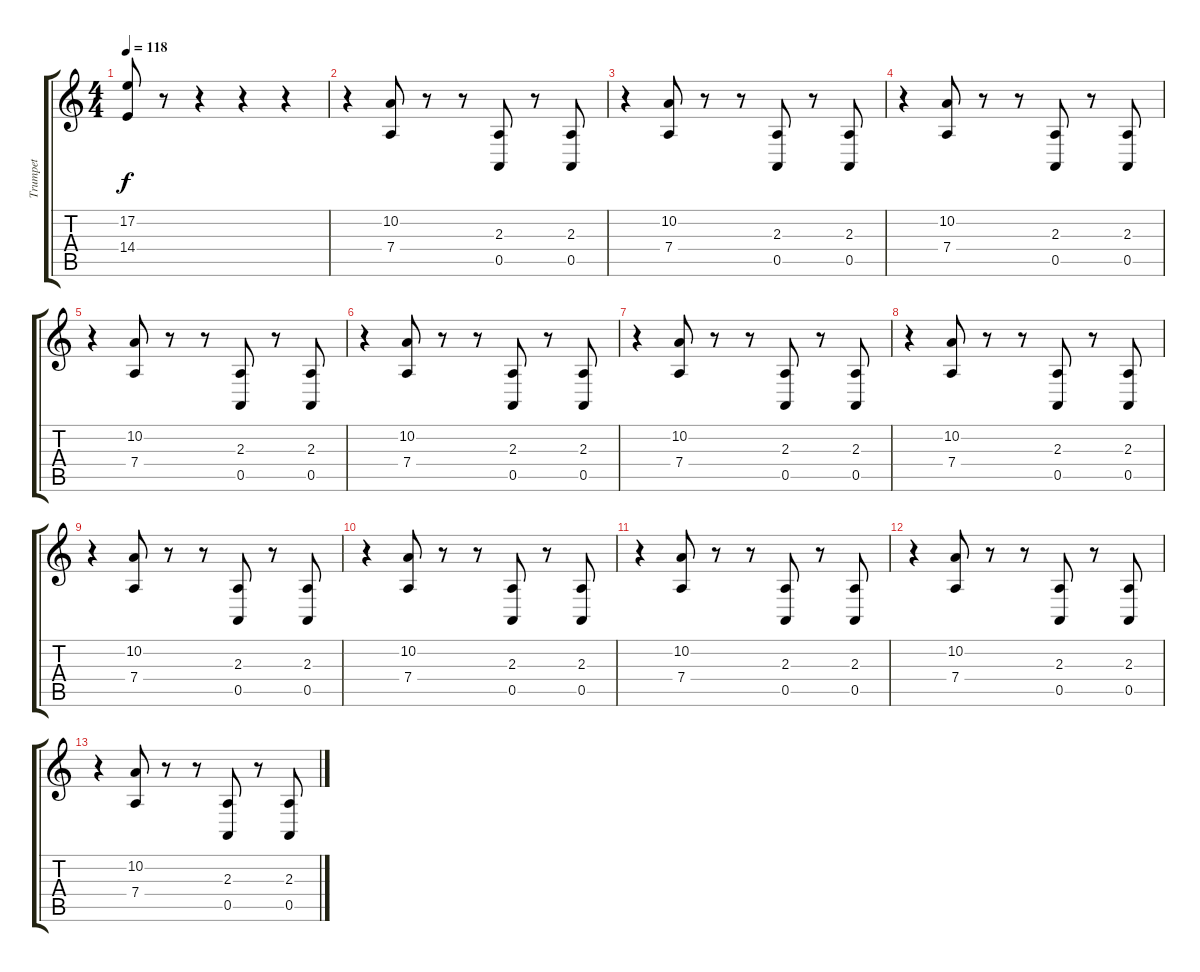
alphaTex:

\track ("Trumpet" "Trumpet") {instrument mutedtrumpet}
\staff {score tabs}
\tuning (E4 B3 G3 D3 A2 E2) {hide}
\ts (4 4)
\tempo 118
\clef g2
\ks c
(17.2 14.4).8{dy f} r.8 r.4 r.4 r.4 |
r.4 (10.2 7.4).8 r.8 r.8 (2.3 0.5).8 r.8 (2.3 0.5).8 |
r.4 (10.2 7.4).8 r.8 r.8 (2.3 0.5).8 r.8 (2.3 0.5).8 |
r.4 (10.2 7.4).8 r.8 r.8 (2.3 0.5).8 r.8 (2.3 0.5).8 |
r.4 (10.2 7.4).8 r.8 r.8 (2.3 0.5).8 r.8 (2.3 0.5).8 |
r.4 (10.2 7.4).8 r.8 r.8 (2.3 0.5).8 r.8 (2.3 0.5).8 |
r.4 (10.2 7.4).8 r.8 r.8 (2.3 0.5).8 r.8 (2.3 0.5).8 |
r.4 (10.2 7.4).8 r.8 r.8 (2.3 0.5).8 r.8 (2.3 0.5).8 |
r.4 (10.2 7.4).8 r.8 r.8 (2.3 0.5).8 r.8 (2.3 0.5).8 |
r.4 (10.2 7.4).8 r.8 r.8 (2.3 0.5).8 r.8 (2.3 0.5).8 |
r.4 (10.2 7.4).8 r.8 r.8 (2.3 0.5).8 r.8 (2.3 0.5).8 |
r.4 (10.2 7.4).8 r.8 r.8 (2.3 0.5).8 r.8 (2.3 0.5).8 |
r.4 (10.2 7.4).8 r.8 r.8 (2.3 0.5).8 r.8 (2.3 0.5).8
